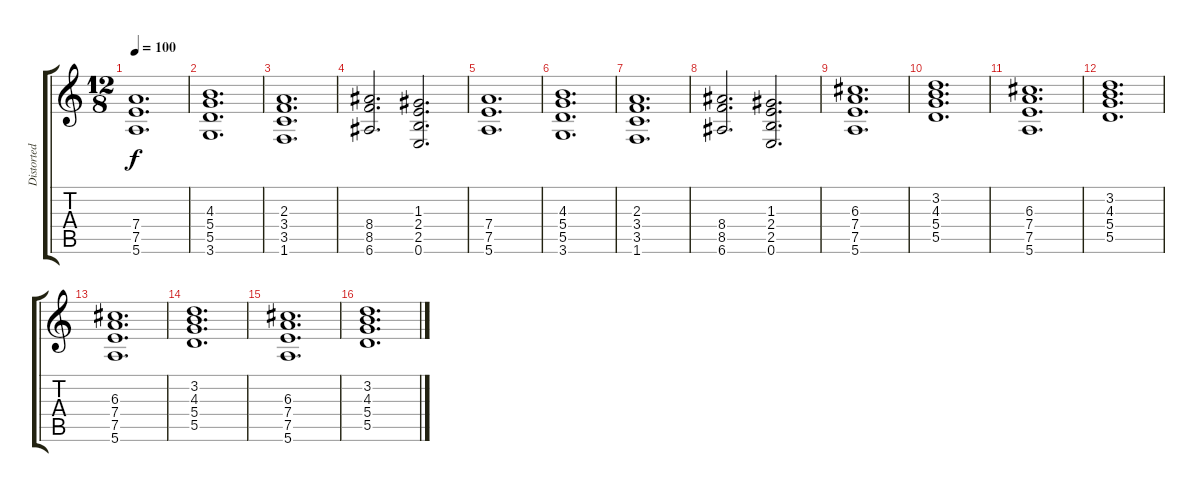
\track ("Distorted" "Distorted") {instrument distortionguitar}
\staff {score tabs}
\tuning (E4 B3 G3 D3 A2 E2) {hide}
\ts (12 8)
\tempo 100
\clef g2
\ks c
(7.4 7.5 5.6).1{d dy f} |
(4.3 5.4 5.5 3.6).1{d} |
(2.3 3.4 3.5 1.6).1{d} |
(8.4 8.5 6.6).2{d} (1.3 2.4 2.5 0.6).2{d} |
(7.4 7.5 5.6).1{d} |
(4.3 5.4 5.5 3.6).1{d} |
(2.3 3.4 3.5 1.6).1{d} |
(8.4 8.5 6.6).2{d} (1.3 2.4 2.5 0.6).2{d} |
(6.3 7.4 7.5 5.6).1{d volume 9} |
(3.2 4.3 5.4 5.5).1{d} |
(6.3 7.4 7.5 5.6).1{d} |
(3.2 4.3 5.4 5.5).1{d} |
(6.3 7.4 7.5 5.6).1{d} |
(3.2 4.3 5.4 5.5).1{d} |
(6.3 7.4 7.5 5.6).1{d} |
(3.2 4.3 5.4 5.5).1{d}
